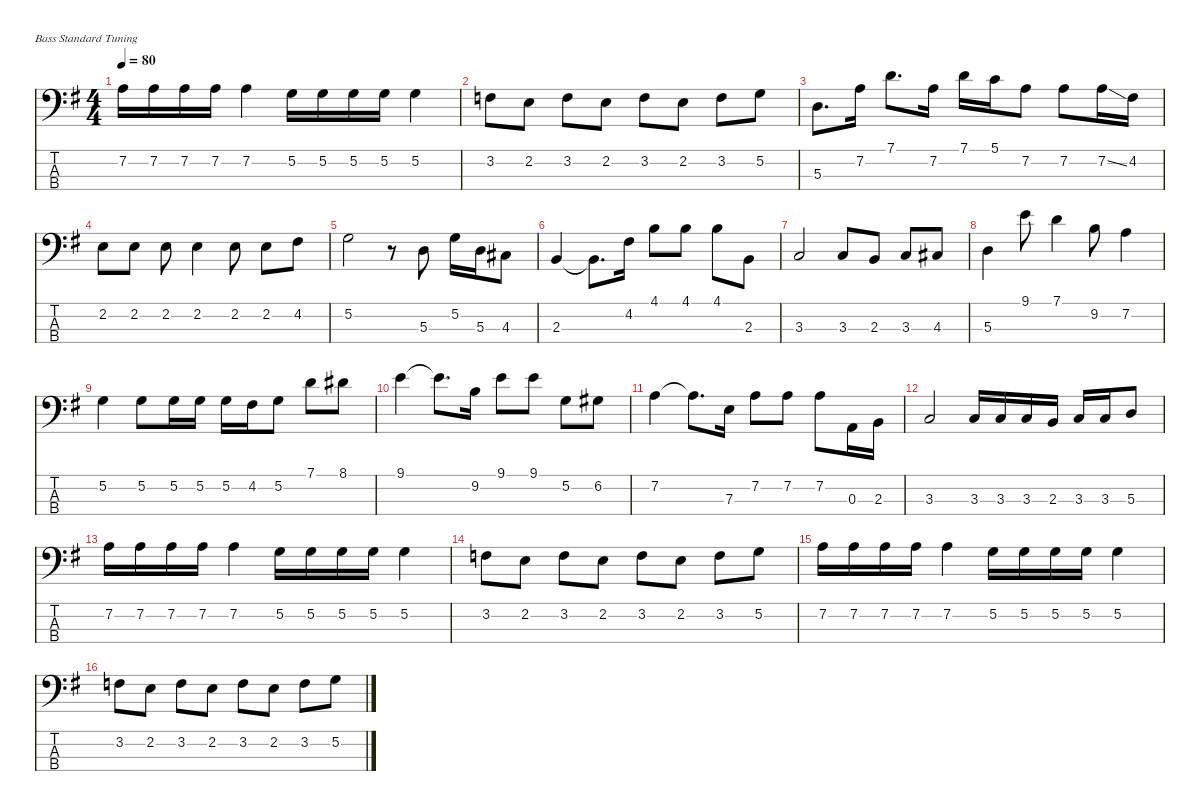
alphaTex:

\defaultSystemsLayout 4
\hideDynamics
\bracketExtendMode nobrackets
\singleTrackTrackNamePolicy hidden
\multiTrackTrackNamePolicy hidden
\firstSystemTrackNameMode fullname
\firstSystemTrackNameOrientation horizontal
\otherSystemsTrackNameOrientation horizontal
\track ("Track 3" "el.bs.") {instrument electricbassfinger}
\staff {score tabs}
\tuning (G2 D2 A1 E1)
\ts (4 4)
\tempo 80
\clef f4
\ks g
7.2{acc forcenatural}.16{dy f beam Down} 7.2{acc forcenatural}.16{beam Down} 7.2{acc forcenatural}.16{beam Down} 7.2{acc forcenatural}.16{beam Down} 7.2{acc forcenatural}.4{beam Down} 5.2{acc forcenatural}.16{beam Down} 5.2{acc forcenatural}.16{beam Down} 5.2{acc forcenatural}.16{beam Down} 5.2{acc forcenatural}.16{beam Down} 5.2{acc forcenatural}.4{beam Down} |
3.2{acc forcenatural}.8{beam Down} 2.2{acc forcenatural}.8{beam Down} 3.2{acc forcenatural}.8{beam Down} 2.2{acc forcenatural}.8{beam Down} 3.2{acc forcenatural}.8{beam Down} 2.2{acc forcenatural}.8{beam Down} 3.2{acc forcenatural}.8{beam Down} 5.2{acc forcenatural}.8{beam Down} |
5.3{acc forcenatural}.8{d beam Down} 7.2{acc forcenatural}.16{beam Down} 7.1{acc forcenatural}.8{d beam Down} 7.2{acc forcenatural}.16{beam Down} 7.1{acc forcenatural}.16{beam Down} 5.1{acc forcenatural}.16{beam Down} 7.2{acc forcenatural}.8{beam Down} 7.2{acc forcenatural}.8{beam Down} 7.2{ss acc forcenatural}.16{beam Down} 4.2{acc #}.16{beam Down} |
2.2{acc forcenatural}.8{beam Down} 2.2{acc forcenatural}.8{beam Down} 2.2{acc forcenatural}.8{beam Down} 2.2{acc forcenatural}.4{beam Down} 2.2{acc forcenatural}.8{beam Down} 2.2{acc forcenatural}.8{beam Down} 4.2{acc #}.8{beam Down} |
5.2{acc forcenatural}.2{beam Down} r.8{beam Down} 5.3{acc forcenatural}.8{beam Down} 5.2{acc forcenatural}.16{beam Down} 5.3{acc forcenatural}.16{beam Down} 4.3{acc #}.8{beam Down} |
2.3{acc forcenatural}.4{beam Up} 2.3{t acc forcenatural}.8{d beam Down} 4.2{acc #}.16{beam Down} 4.1{acc forcenatural}.8{beam Down} 4.1{acc forcenatural}.8{beam Down} 4.1{acc forcenatural}.8{beam Down} 2.3{acc forcenatural}.8{beam Down} |
3.3{acc forcenatural}.2{beam Up} 3.3{acc forcenatural}.8{beam Up} 2.3{acc forcenatural}.8{beam Up} 3.3{acc forcenatural}.8{beam Up} 4.3{acc #}.8{beam Up} |
5.3{acc forcenatural}.4{beam Down} 9.1{acc forcenatural}.8{beam Down} 7.1{acc forcenatural}.4{beam Down} 9.2{acc forcenatural}.8{beam Down} 7.2{acc forcenatural}.4{beam Down} |
5.2{acc forcenatural}.4{beam Down} 5.2{acc forcenatural}.8{beam Down} 5.2{acc forcenatural}.16{beam Down} 5.2{acc forcenatural}.16{beam Down} 5.2{acc forcenatural}.16{beam Down} 4.2{acc #}.16{beam Down} 5.2{acc forcenatural}.8{beam Down} 7.1{acc forcenatural}.8{beam Down} 8.1{acc #}.8{beam Down} |
9.1{acc forcenatural}.4{beam Down} 9.1{t acc forcenatural}.8{d beam Down} 9.2{acc forcenatural}.16{beam Down} 9.1{acc forcenatural}.8{beam Down} 9.1{acc forcenatural}.8{beam Down} 5.2{acc forcenatural}.8{beam Down} 6.2{acc #}.8{beam Down} |
7.2{acc forcenatural}.4{beam Down} 7.2{t acc forcenatural}.8{d beam Down} 7.3{acc forcenatural}.16{beam Down} 7.2{acc forcenatural}.8{beam Down} 7.2{acc forcenatural}.8{beam Down} 7.2{acc forcenatural}.8{beam Down} 0.3{acc forcenatural}.16{beam Down} 2.3{acc forcenatural}.16{beam Down} |
3.3{acc forcenatural}.2{beam Up} 3.3{acc forcenatural}.16{beam Up} 3.3{acc forcenatural}.16{beam Up} 3.3{acc forcenatural}.16{beam Up} 2.3{acc forcenatural}.16{beam Up} 3.3{acc forcenatural}.16{beam Up} 3.3{acc forcenatural}.16{beam Up} 5.3{acc forcenatural}.8{beam Up} |
7.2{acc forcenatural}.16{beam Down} 7.2{acc forcenatural}.16{beam Down} 7.2{acc forcenatural}.16{beam Down} 7.2{acc forcenatural}.16{beam Down} 7.2{acc forcenatural}.4{beam Down} 5.2{acc forcenatural}.16{beam Down} 5.2{acc forcenatural}.16{beam Down} 5.2{acc forcenatural}.16{beam Down} 5.2{acc forcenatural}.16{beam Down} 5.2{acc forcenatural}.4{beam Down} |
3.2{acc forcenatural}.8{beam Down} 2.2{acc forcenatural}.8{beam Down} 3.2{acc forcenatural}.8{beam Down} 2.2{acc forcenatural}.8{beam Down} 3.2{acc forcenatural}.8{beam Down} 2.2{acc forcenatural}.8{beam Down} 3.2{acc forcenatural}.8{beam Down} 5.2{acc forcenatural}.8{beam Down} |
7.2{acc forcenatural}.16{beam Down} 7.2{acc forcenatural}.16{beam Down} 7.2{acc forcenatural}.16{beam Down} 7.2{acc forcenatural}.16{beam Down} 7.2{acc forcenatural}.4{beam Down} 5.2{acc forcenatural}.16{beam Down} 5.2{acc forcenatural}.16{beam Down} 5.2{acc forcenatural}.16{beam Down} 5.2{acc forcenatural}.16{beam Down} 5.2{acc forcenatural}.4{beam Down} |
3.2{acc forcenatural}.8{beam Down} 2.2{acc forcenatural}.8{beam Down} 3.2{acc forcenatural}.8{beam Down} 2.2{acc forcenatural}.8{beam Down} 3.2{acc forcenatural}.8{beam Down} 2.2{acc forcenatural}.8{beam Down} 3.2{acc forcenatural}.8{beam Down} 5.2{acc forcenatural}.8{beam Down}
